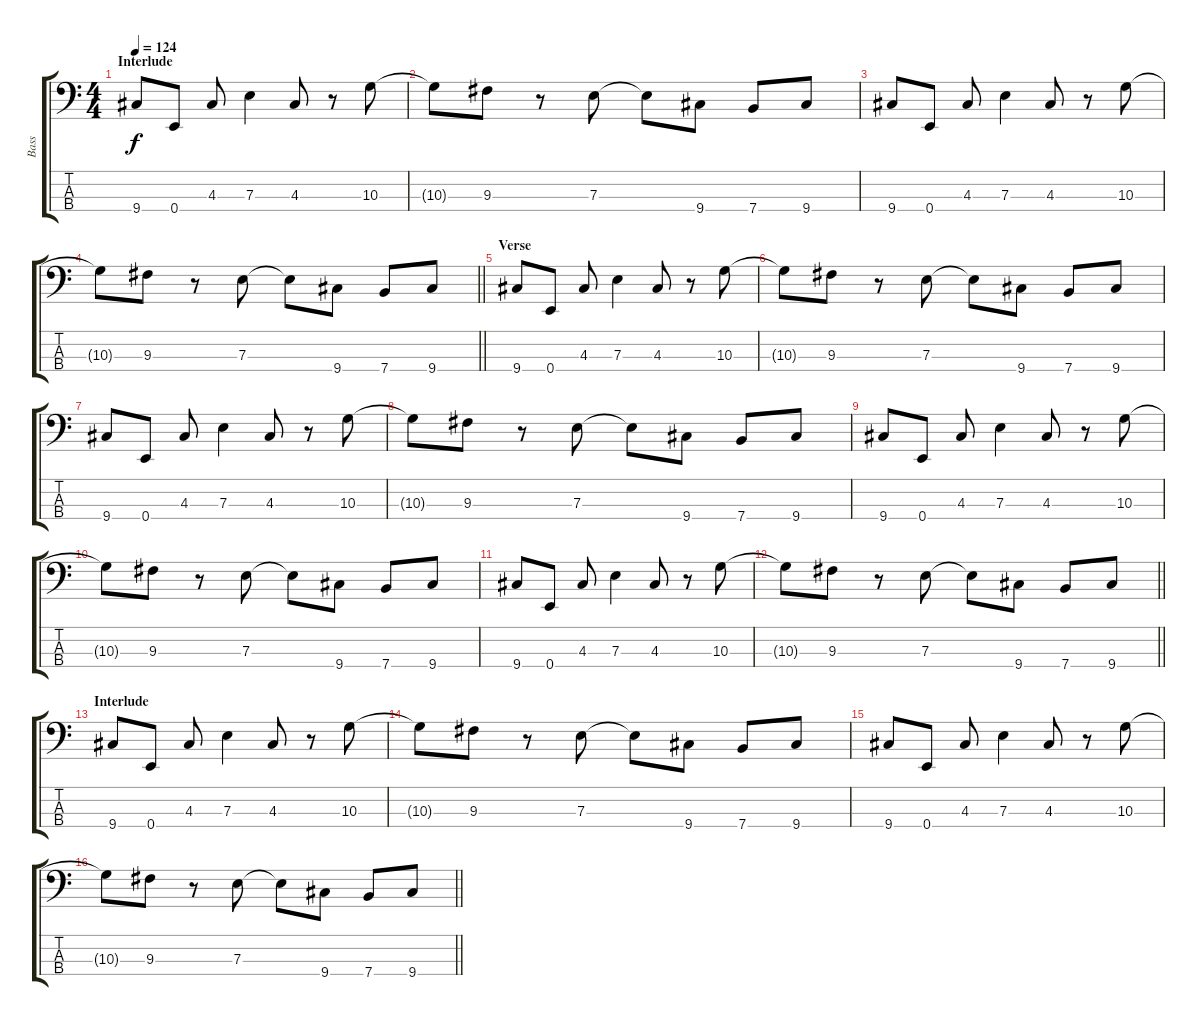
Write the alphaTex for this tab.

\track ("Bass" "Bass") {instrument electricbassfinger}
\staff {score tabs}
\tuning (G2 D2 A1 E1) {hide}
\ts (4 4)
\section ("" "Interlude")
\tempo 124
\clef f4
\ks c
9.4.8{dy f} 0.4.8 4.3.8 7.3.4 4.3.8 r.8 10.3.8 |
10.3{t}.8 9.3.8 r.8 7.3.8 7.3{t}.8 9.4.8 7.4.8 9.4.8 |
9.4.8 0.4.8 4.3.8 7.3.4 4.3.8 r.8 10.3.8 |
\barLineRight lightlight
10.3{t}.8 9.3.8 r.8 7.3.8 7.3{t}.8 9.4.8 7.4.8 9.4.8 |
\section ("" "Verse")
9.4.8 0.4.8 4.3.8 7.3.4 4.3.8 r.8 10.3.8 |
10.3{t}.8 9.3.8 r.8 7.3.8 7.3{t}.8 9.4.8 7.4.8 9.4.8 |
9.4.8 0.4.8 4.3.8 7.3.4 4.3.8 r.8 10.3.8 |
10.3{t}.8 9.3.8 r.8 7.3.8 7.3{t}.8 9.4.8 7.4.8 9.4.8 |
9.4.8 0.4.8 4.3.8 7.3.4 4.3.8 r.8 10.3.8 |
10.3{t}.8 9.3.8 r.8 7.3.8 7.3{t}.8 9.4.8 7.4.8 9.4.8 |
9.4.8 0.4.8 4.3.8 7.3.4 4.3.8 r.8 10.3.8 |
\barLineRight lightlight
10.3{t}.8 9.3.8 r.8 7.3.8 7.3{t}.8 9.4.8 7.4.8 9.4.8 |
\section ("" "Interlude")
9.4.8 0.4.8 4.3.8 7.3.4 4.3.8 r.8 10.3.8 |
10.3{t}.8 9.3.8 r.8 7.3.8 7.3{t}.8 9.4.8 7.4.8 9.4.8 |
9.4.8 0.4.8 4.3.8 7.3.4 4.3.8 r.8 10.3.8 |
\barLineRight lightlight
10.3{t}.8 9.3.8 r.8 7.3.8 7.3{t}.8 9.4.8 7.4.8 9.4.8
